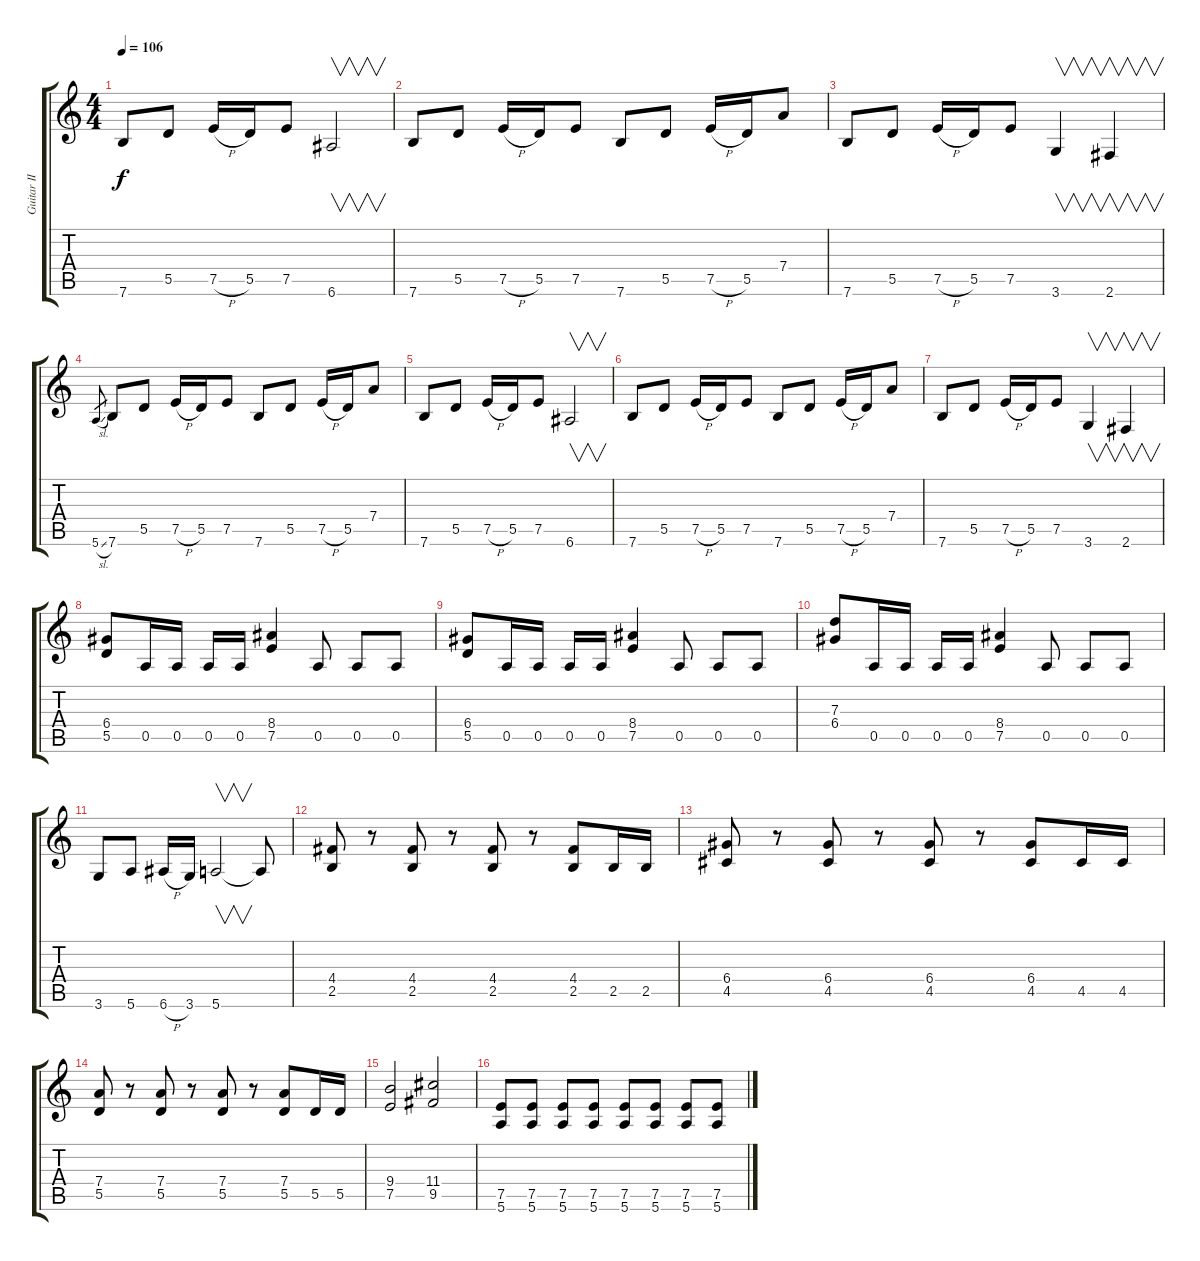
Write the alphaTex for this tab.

\track ("Guitar II" "Guitar II") {instrument distortionguitar}
\staff {score tabs}
\tuning (E4 B3 G3 D3 A2 E2) {hide}
\ts (4 4)
\tempo 106
\clef g2
\ks c
7.6.8{dy f} 5.5.8 7.5{h}.16 5.5.16 7.5.8 6.6.2{v} |
7.6.8 5.5.8 7.5{h}.16 5.5.16 7.5.8 7.6.8 5.5.8 7.5{h}.16 5.5.16 7.4.8 |
7.6.8 5.5.8 7.5{h}.16 5.5.16 7.5.8 3.6.4{v} 2.6.4{v} |
5.6{sl}.8{gr} 7.6.8 5.5.8 7.5{h}.16 5.5.16 7.5.8 7.6.8 5.5.8 7.5{h}.16 5.5.16 7.4.8 |
7.6.8 5.5.8 7.5{h}.16 5.5.16 7.5.8 6.6.2{v} |
7.6.8 5.5.8 7.5{h}.16 5.5.16 7.5.8 7.6.8 5.5.8 7.5{h}.16 5.5.16 7.4.8 |
7.6.8 5.5.8 7.5{h}.16 5.5.16 7.5.8 3.6.4{v} 2.6.4{v} |
(6.4 5.5).8 0.5.16 0.5.16 0.5.16 0.5.16 (8.4 7.5).4 0.5.8 0.5.8 0.5.8 |
(6.4 5.5).8 0.5.16 0.5.16 0.5.16 0.5.16 (8.4 7.5).4 0.5.8 0.5.8 0.5.8 |
(7.3 6.4).8 0.5.16 0.5.16 0.5.16 0.5.16 (8.4 7.5).4 0.5.8 0.5.8 0.5.8 |
3.6.8 5.6.8 6.6{h}.16 3.6.16 5.6.2{v} 5.6{t}.8 |
(4.4 2.5).8 r.8 (4.4 2.5).8 r.8 (4.4 2.5).8 r.8 (4.4 2.5).8 2.5.16 2.5.16 |
(6.4 4.5).8 r.8 (6.4 4.5).8 r.8 (6.4 4.5).8 r.8 (6.4 4.5).8 4.5.16 4.5.16 |
(7.4 5.5).8 r.8 (7.4 5.5).8 r.8 (7.4 5.5).8 r.8 (7.4 5.5).8 5.5.16 5.5.16 |
(9.4 7.5).2 (11.4 9.5).2 |
(7.5 5.6).8 (7.5 5.6).8 (7.5 5.6).8 (7.5 5.6).8 (7.5 5.6).8 (7.5 5.6).8 (7.5 5.6).8 (7.5 5.6).8
